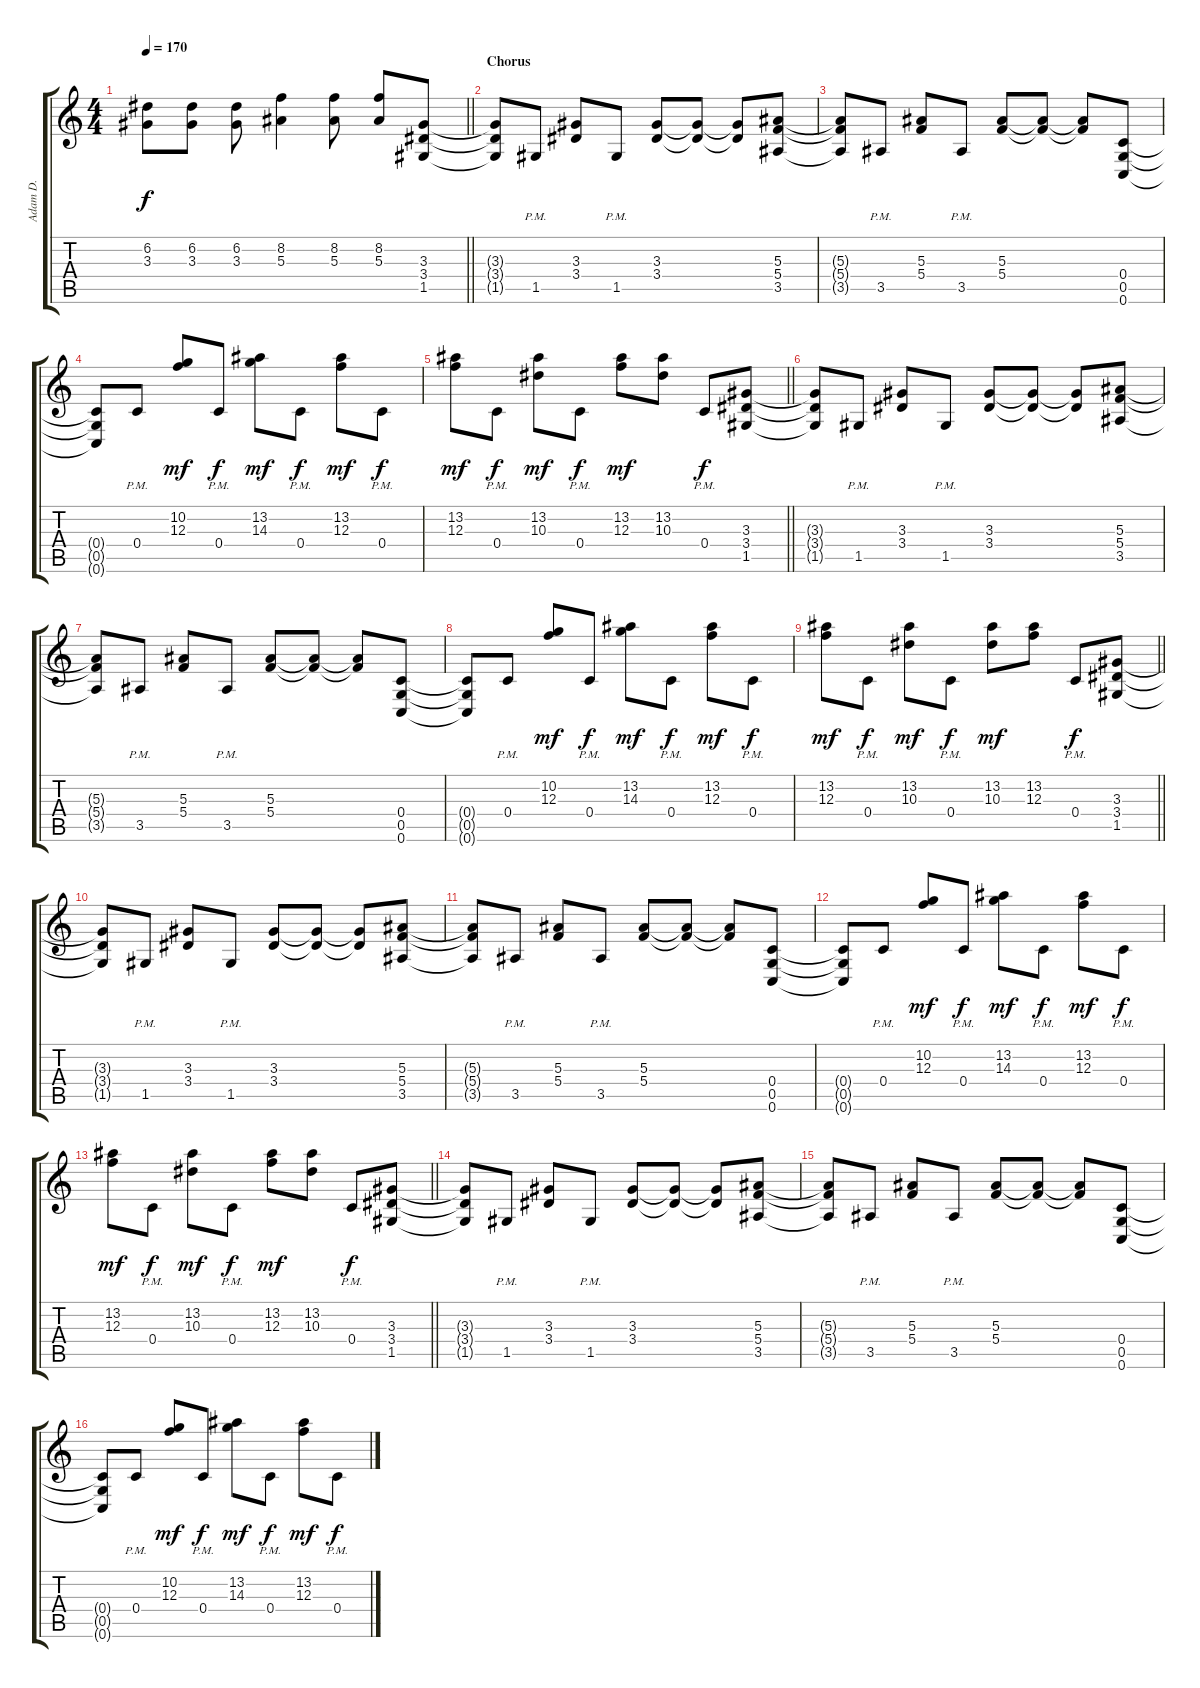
\track ("Adam D." "Adam D.") {instrument distortionguitar}
\staff {score tabs}
\tuning (D4 A3 F3 C3 G2 C2) {hide}
\ts (4 4)
\tempo 170
\clef g2
\barLineRight lightlight
\ks c
(6.2{t} 3.3{t}).8{dy f} (6.2 3.3).8 (6.2 3.3).8 (8.2 5.3).4 (8.2 5.3).8 (8.2 5.3).8 (3.3 3.4 1.5).8 |
\section ("" "Chorus")
(3.3{t} 3.4{t} 1.5{t}).8 1.5{pm}.8 (3.3 3.4).8 1.5{pm}.8 (3.3 3.4).8 (3.3{t} 3.4{t}).8 (3.3{t} 3.4{t}).8 (5.3 5.4 3.5).8 |
(5.3{t} 5.4{t} 3.5{t}).8 3.5{pm}.8 (5.3 5.4).8 3.5{pm}.8 (5.3 5.4).8 (5.3{t} 5.4{t}).8 (5.3{t} 5.4{t}).8 (0.4 0.5 0.6).8 |
(0.4{t} 0.5{t} 0.6{t}).8 0.4{pm}.8 (10.2 12.3).8{dy mf} 0.4{pm}.8{dy f} (13.2 14.3).8{dy mf} 0.4{pm}.8{dy f} (13.2 12.3).8{dy mf} 0.4{pm}.8{dy f} |
\barLineRight lightlight
(13.2 12.3).8{dy mf} 0.4{pm}.8{dy f} (13.2 10.3).8{dy mf} 0.4{pm}.8{dy f} (13.2 12.3).8{dy mf} (13.2 10.3).8 0.4{pm}.8{dy f} (3.3 3.4 1.5).8 |
(3.3{t} 3.4{t} 1.5{t}).8 1.5{pm}.8 (3.3 3.4).8 1.5{pm}.8 (3.3 3.4).8 (3.3{t} 3.4{t}).8 (3.3{t} 3.4{t}).8 (5.3 5.4 3.5).8 |
(5.3{t} 5.4{t} 3.5{t}).8 3.5{pm}.8 (5.3 5.4).8 3.5{pm}.8 (5.3 5.4).8 (5.3{t} 5.4{t}).8 (5.3{t} 5.4{t}).8 (0.4 0.5 0.6).8 |
(0.4{t} 0.5{t} 0.6{t}).8 0.4{pm}.8 (10.2 12.3).8{dy mf} 0.4{pm}.8{dy f} (13.2 14.3).8{dy mf} 0.4{pm}.8{dy f} (13.2 12.3).8{dy mf} 0.4{pm}.8{dy f} |
\barLineRight lightlight
(13.2 12.3).8{dy mf} 0.4{pm}.8{dy f} (13.2 10.3).8{dy mf} 0.4{pm}.8{dy f} (13.2 10.3).8{dy mf} (13.2 12.3).8 0.4{pm}.8{dy f} (3.3 3.4 1.5).8 |
(3.3{t} 3.4{t} 1.5{t}).8 1.5{pm}.8 (3.3 3.4).8 1.5{pm}.8 (3.3 3.4).8 (3.3{t} 3.4{t}).8 (3.3{t} 3.4{t}).8 (5.3 5.4 3.5).8 |
(5.3{t} 5.4{t} 3.5{t}).8 3.5{pm}.8 (5.3 5.4).8 3.5{pm}.8 (5.3 5.4).8 (5.3{t} 5.4{t}).8 (5.3{t} 5.4{t}).8 (0.4 0.5 0.6).8 |
(0.4{t} 0.5{t} 0.6{t}).8 0.4{pm}.8 (10.2 12.3).8{dy mf} 0.4{pm}.8{dy f} (13.2 14.3).8{dy mf} 0.4{pm}.8{dy f} (13.2 12.3).8{dy mf} 0.4{pm}.8{dy f} |
\barLineRight lightlight
(13.2 12.3).8{dy mf} 0.4{pm}.8{dy f} (13.2 10.3).8{dy mf} 0.4{pm}.8{dy f} (13.2 12.3).8{dy mf} (13.2 10.3).8 0.4{pm}.8{dy f} (3.3 3.4 1.5).8 |
(3.3{t} 3.4{t} 1.5{t}).8 1.5{pm}.8 (3.3 3.4).8 1.5{pm}.8 (3.3 3.4).8 (3.3{t} 3.4{t}).8 (3.3{t} 3.4{t}).8 (5.3 5.4 3.5).8 |
(5.3{t} 5.4{t} 3.5{t}).8 3.5{pm}.8 (5.3 5.4).8 3.5{pm}.8 (5.3 5.4).8 (5.3{t} 5.4{t}).8 (5.3{t} 5.4{t}).8 (0.4 0.5 0.6).8 |
(0.4{t} 0.5{t} 0.6{t}).8 0.4{pm}.8 (10.2 12.3).8{dy mf} 0.4{pm}.8{dy f} (13.2 14.3).8{dy mf} 0.4{pm}.8{dy f} (13.2 12.3).8{dy mf} 0.4{pm}.8{dy f}
